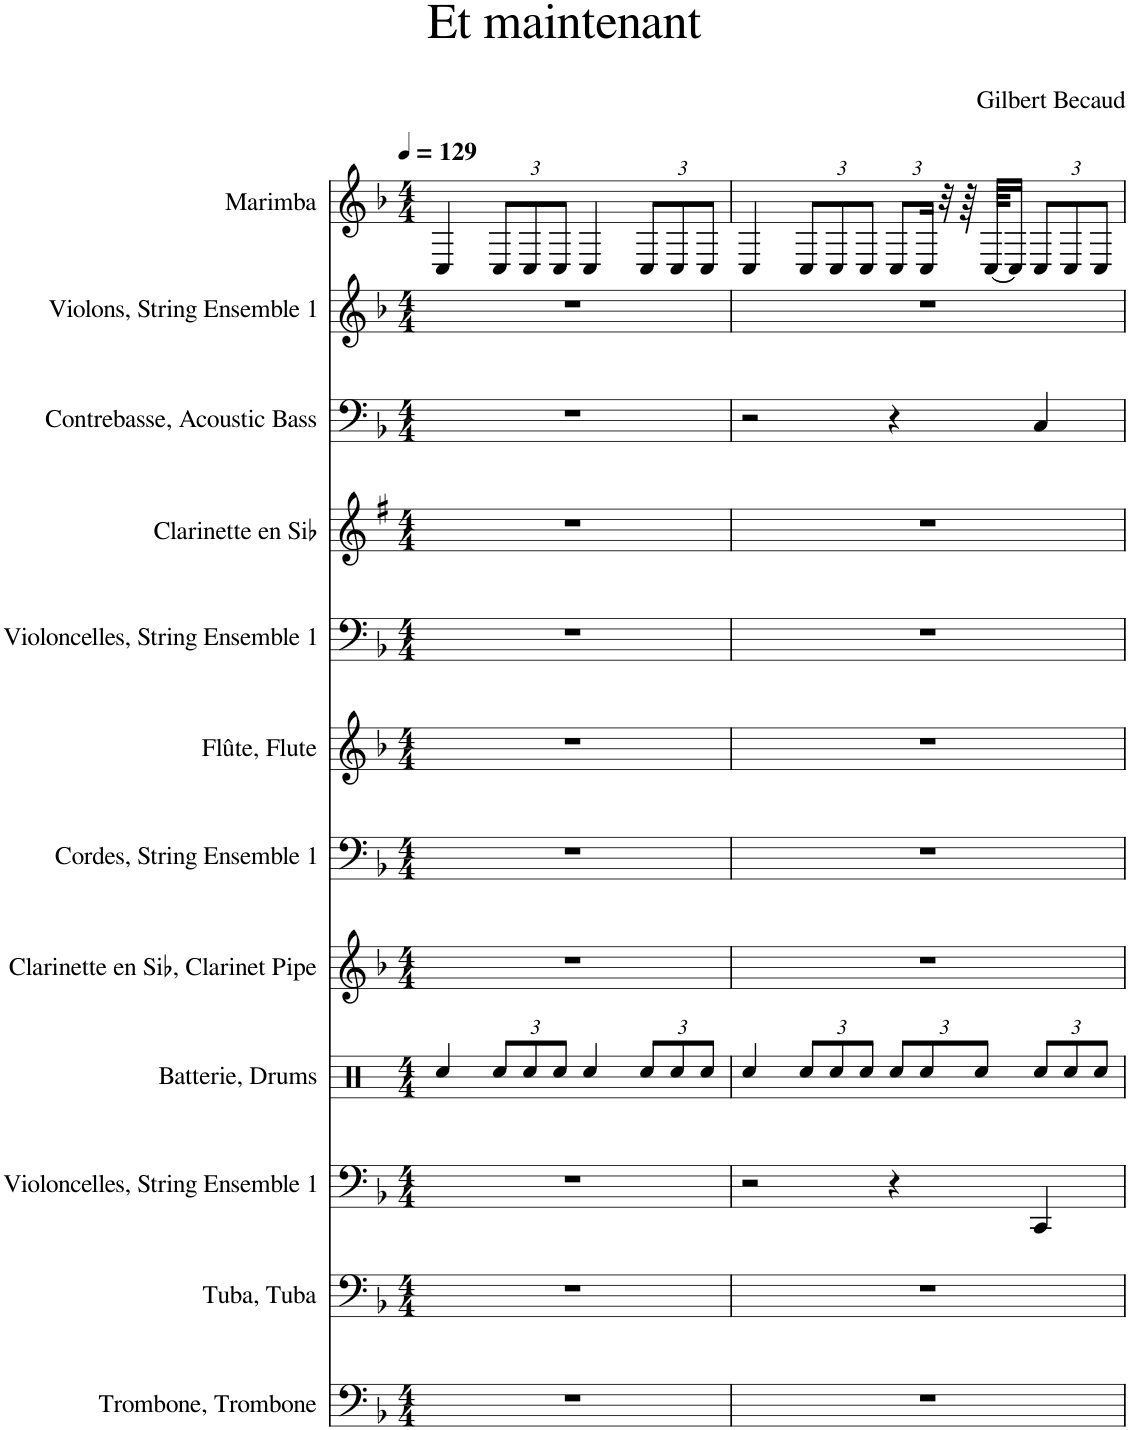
**kern	**kern	**kern	**kern	**kern	**kern	**kern	**kern	**kern	**kern	**kern	**kern
*part12	*part11	*part10	*part9	*part8	*part7	*part6	*part5	*part4	*part3	*part2	*part1
*staff12	*staff11	*staff10	*staff9	*staff8	*staff7	*staff6	*staff5	*staff4	*staff3	*staff2	*staff1
*I"Trombone, Trombone	*I"Tuba, Tuba	*I"Violoncelles, String Ensemble 1	*I"Batterie, Drums	*I"Clarinette en Sib, Clarinet Pipe	*I"Cordes, String Ensemble 1	*I"Flûte, Flute	*I"Violoncelles, String Ensemble 1	*I"Clarinette en Sib	*I"Contrebasse, Acoustic Bass	*I"Violons, String Ensemble 1	*I"Marimba
*I'Tbn.	*I'Tba.	*I'Vlcs	*I'Bat.	*I'Clar. Sib	*I'St.	*I'Fl.	*I'Vlcs	*I'Clar. Sib	*I'Cb.	*I'Vlns.	*I'Mrm.
*clefF4	*clefF4	*clefF4	*clefX	*clefG2	*clefF4	*clefG2	*clefF4	*clefG2	*clefF4	*clefG2	*clefG2
*	*	*	*	*Trd1c2	*	*	*	*Trd1c2	*Trd7c12	*	*
*k[b-]	*k[b-]	*k[b-]	*k[]	*k[b-]	*k[b-]	*k[b-]	*k[b-]	*k[f#]	*k[b-]	*k[b-]	*k[b-]
*M4/4	*M4/4	*M4/4	*M4/4	*M4/4	*M4/4	*M4/4	*M4/4	*M4/4	*M4/4	*M4/4	*M4/4
*MM129	*MM129	*MM129	*MM129	*MM129	*MM129	*MM129	*MM129	*MM129	*MM129	*MM129	*MM129
=1	=1	=1	=1	=1	=1	=1	=1	=1	=1	=1	=1
1r	1r	1r	4Rcc/	1r	1r	1r	1r	1r	1r	1r	4C/
*	*	*	*Xbrackettup	*	*	*	*	*	*	*	*Xbrackettup
.	.	.	12Rcc/L	.	.	.	.	.	.	.	12C/L
.	.	.	12Rcc/	.	.	.	.	.	.	.	12C/
.	.	.	12Rcc/J	.	.	.	.	.	.	.	12C/J
.	.	.	4Rcc/	.	.	.	.	.	.	.	4C/
.	.	.	12Rcc/L	.	.	.	.	.	.	.	12C/L
.	.	.	12Rcc/	.	.	.	.	.	.	.	12C/
.	.	.	12Rcc/J	.	.	.	.	.	.	.	12C/J
=2	=2	=2	=2	=2	=2	=2	=2	=2	=2	=2	=2
1r	1r	2r	4Rcc/	1r	1r	1r	1r	1r	2r	1r	4C/
.	.	.	12Rcc/L	.	.	.	.	.	.	.	12C/L
.	.	.	12Rcc/	.	.	.	.	.	.	.	12C/
.	.	.	12Rcc/J	.	.	.	.	.	.	.	12C/J
.	.	4r	12Rcc/L	.	.	.	.	.	4r	.	12C/L
.	.	.	12Rcc/	.	.	.	.	.	.	.	24C/Jk
.	.	.	.	.	.	.	.	.	.	.	32r
.	.	.	.	.	.	.	.	.	.	.	64r
.	.	.	12Rcc/J	.	.	.	.	.	.	.	.
.	.	.	.	.	.	.	.	.	.	.	[64C/KKLL
.	.	.	.	.	.	.	.	.	.	.	16C/JJ]
.	.	4CC/	12Rcc/L	.	.	.	.	.	4C/	.	12C/L
.	.	.	12Rcc/	.	.	.	.	.	.	.	12C/
.	.	.	12Rcc/J	.	.	.	.	.	.	.	12C/J
=	=	=	=	=	=	=	=	=	=	=	=
*-	*-	*-	*-	*-	*-	*-	*-	*-	*-	*-	*-
